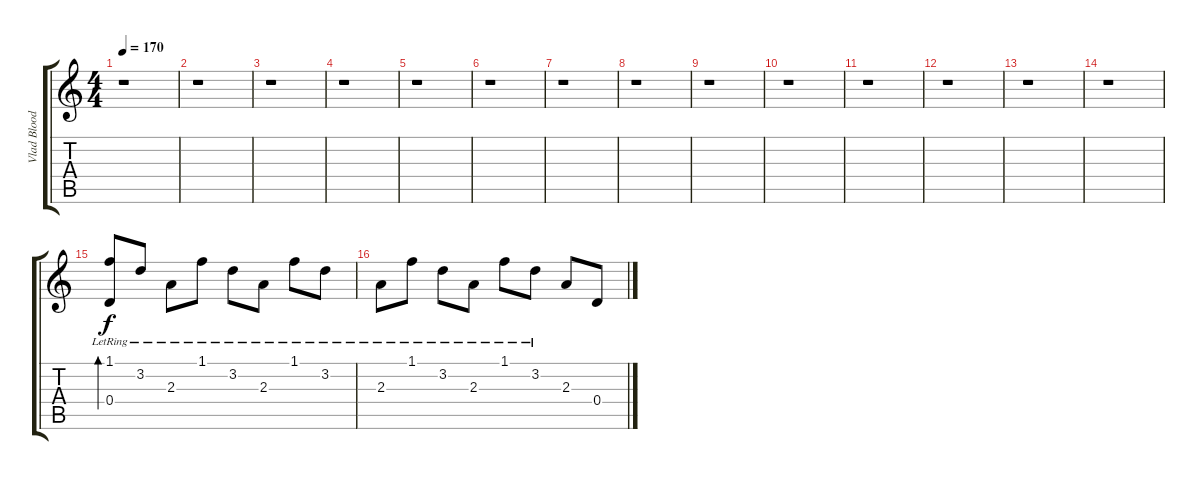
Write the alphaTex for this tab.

\track ("Vlad Blooder" "Vlad Blood") {instrument overdrivenguitar}
\staff {score tabs}
\tuning (E4 B3 G3 D3 A2 D2) {hide}
\ts (4 4)
\tempo 170
\clef g2
\ks c
r.1{dy f} |
r.1 |
r.1 |
r.1 |
r.1 |
r.1 |
r.1 |
r.1 |
r.1 |
r.1 |
r.1 |
r.1 |
r.1 |
r.1 |
(1.1{lr} 0.4{lr}).8{bd 480 volume 16 instrument acousticguitarnylon} 3.2{lr}.8 2.3{lr}.8 1.1{lr}.8 3.2{lr}.8 2.3{lr}.8 1.1{lr}.8 3.2{lr}.8 |
2.3{lr}.8 1.1{lr}.8 3.2{lr}.8 2.3{lr}.8 1.1{lr}.8 3.2{lr}.8 2.3.8 0.4.8
